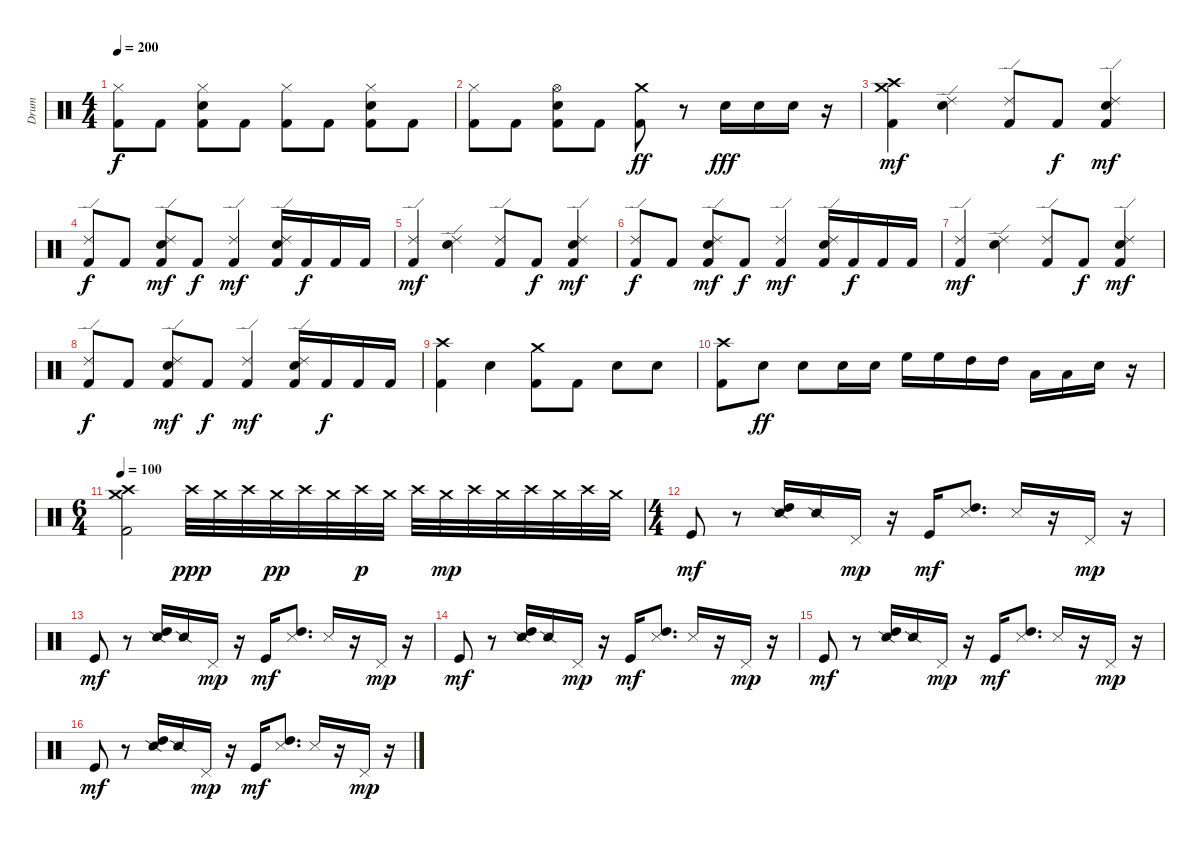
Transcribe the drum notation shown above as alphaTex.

\track ("Drum" "Drum") {instrument percussion}
\staff {score}
\articulation defaults
\ts (4 4)
\tempo 200
\clef neutral
\ks c
("Hi-Hat (closed)" "Kick (hit) 2").8{dy f} "Kick (hit) 2".8 ("Hi-Hat (closed)" "Snare (hit) 2" "Kick (hit) 2").8 "Kick (hit) 2".8 ("Hi-Hat (closed)" "Kick (hit) 2").8 "Kick (hit) 2".8 ("Hi-Hat (closed)" "Snare (hit) 2" "Kick (hit) 2").8 "Kick (hit) 2".8 |
("Hi-Hat (closed)" "Kick (hit) 2").8 "Kick (hit) 2".8 ("Hi-Hat (open)" "Snare (hit) 2" "Kick (hit) 2").8 "Kick (hit) 2".8 ("Crash medium (hit)" "Kick (hit) 2").8{dy ff} r.8 "Snare (hit) 2".16{dy fff} "Snare (hit) 2".16 "Snare (hit) 2".16 r.16 |
("Crash high (hit)" "Crash medium (hit)" "Kick (hit) 2").4{dy mf} ("Ride (edge) 2" "Snare (hit) 2").4 ("Ride (edge) 2" "Kick (hit) 2").8 "Kick (hit) 2".8{dy f} ("Ride (edge) 2" "Snare (hit) 2" "Kick (hit) 2").4{dy mf} |
("Ride (edge) 2" "Kick (hit) 2").8{dy f} "Kick (hit) 2".8 ("Ride (edge) 2" "Snare (hit) 2" "Kick (hit) 2").8{dy mf} "Kick (hit) 2".8{dy f} ("Ride (edge) 2" "Kick (hit) 2").4{dy mf} ("Ride (edge) 2" "Snare (hit) 2" "Kick (hit) 2").16 "Kick (hit) 2".16{dy f} "Kick (hit) 2".16 "Kick (hit) 2".16 |
("Ride (edge) 2" "Kick (hit) 2").4{dy mf} ("Ride (edge) 2" "Snare (hit) 2").4 ("Ride (edge) 2" "Kick (hit) 2").8 "Kick (hit) 2".8{dy f} ("Ride (edge) 2" "Snare (hit) 2" "Kick (hit) 2").4{dy mf} |
("Ride (edge) 2" "Kick (hit) 2").8{dy f} "Kick (hit) 2".8 ("Ride (edge) 2" "Snare (hit) 2" "Kick (hit) 2").8{dy mf} "Kick (hit) 2".8{dy f} ("Ride (edge) 2" "Kick (hit) 2").4{dy mf} ("Ride (edge) 2" "Snare (hit) 2" "Kick (hit) 2").16 "Kick (hit) 2".16{dy f} "Kick (hit) 2".16 "Kick (hit) 2".16 |
("Ride (edge) 2" "Kick (hit) 2").4{dy mf} ("Ride (edge) 2" "Snare (hit) 2").4 ("Ride (edge) 2" "Kick (hit) 2").8 "Kick (hit) 2".8{dy f} ("Ride (edge) 2" "Snare (hit) 2" "Kick (hit) 2").4{dy mf} |
("Ride (edge) 2" "Kick (hit) 2").8{dy f} "Kick (hit) 2".8 ("Ride (edge) 2" "Snare (hit) 2" "Kick (hit) 2").8{dy mf} "Kick (hit) 2".8{dy f} ("Ride (edge) 2" "Kick (hit) 2").4{dy mf} ("Ride (edge) 2" "Snare (hit) 2" "Kick (hit) 2").16 "Kick (hit) 2".16{dy f} "Kick (hit) 2".16 "Kick (hit) 2".16 |
("Crash high (hit)" "Kick (hit) 2").4 "Snare (hit) 2".4 ("Crash medium (hit)" "Kick (hit) 2").8 "Kick (hit) 2".8 "Snare (hit) 2".8 "Snare (hit) 2".8 |
("Crash high (hit)" "Kick (hit) 2").8 "Snare (hit) 2".8{dy ff} "Snare (hit) 2".8 "Snare (hit) 2".16 "Snare (hit) 2".16 "High Floor Tom (hit)".16 "High Floor Tom (hit)".16 "High Tom (hit)".16 "High Tom (hit)".16 "Low Tom (hit)".16 "Low Tom (hit)".16 "Snare (hit) 2".16 r.16 |
\ts (6 4)
\tempo 100
("Crash high (hit)" "Crash medium (hit)" "Kick (hit) 2").2 "Crash high (hit)".32{dy ppp} "Crash medium (hit)".32 "Crash high (hit)".32 "Crash medium (hit)".32{dy pp} "Crash high (hit)".32 "Crash medium (hit)".32 "Crash high (hit)".32{dy p} "Crash medium (hit)".32 "Crash high (hit)".32 "Crash medium (hit)".32{dy mp} "Crash high (hit)".32 "Crash medium (hit)".32 "Crash high (hit)".32 "Crash medium (hit)".32 "Crash high (hit)".32 "Crash medium (hit)".32 |
\ts (4 4)
"Kick (hit)".8{dy mf} r.8 ("High Tom (hit)" "Snare (side stick) 2").16 "Snare (side stick) 2".16 "Pedal Hi-Hat (hit)".16{dy mp} r.16 "Kick (hit)".16{dy mf} ("High Tom (hit)" "Snare (side stick) 3").8{d} "Snare (side stick) 3".16 r.16 "Pedal Hi-Hat (hit)".16{dy mp} r.16 |
"Kick (hit)".8{dy mf} r.8 ("High Tom (hit)" "Snare (side stick) 2").16 "Snare (side stick) 2".16 "Pedal Hi-Hat (hit)".16{dy mp} r.16 "Kick (hit)".16{dy mf} ("High Tom (hit)" "Snare (side stick) 3").8{d} "Snare (side stick) 3".16 r.16 "Pedal Hi-Hat (hit)".16{dy mp} r.16 |
"Kick (hit)".8{dy mf} r.8 ("High Tom (hit)" "Snare (side stick) 2").16 "Snare (side stick) 2".16 "Pedal Hi-Hat (hit)".16{dy mp} r.16 "Kick (hit)".16{dy mf} ("High Tom (hit)" "Snare (side stick) 3").8{d} "Snare (side stick) 3".16 r.16 "Pedal Hi-Hat (hit)".16{dy mp} r.16 |
"Kick (hit)".8{dy mf} r.8 ("High Tom (hit)" "Snare (side stick) 2").16 "Snare (side stick) 2".16 "Pedal Hi-Hat (hit)".16{dy mp} r.16 "Kick (hit)".16{dy mf} ("High Tom (hit)" "Snare (side stick) 3").8{d} "Snare (side stick) 3".16 r.16 "Pedal Hi-Hat (hit)".16{dy mp} r.16 |
"Kick (hit)".8{dy mf} r.8 ("High Tom (hit)" "Snare (side stick) 2").16 "Snare (side stick) 2".16 "Pedal Hi-Hat (hit)".16{dy mp} r.16 "Kick (hit)".16{dy mf} ("High Tom (hit)" "Snare (side stick) 3").8{d} "Snare (side stick) 3".16 r.16 "Pedal Hi-Hat (hit)".16{dy mp} r.16
